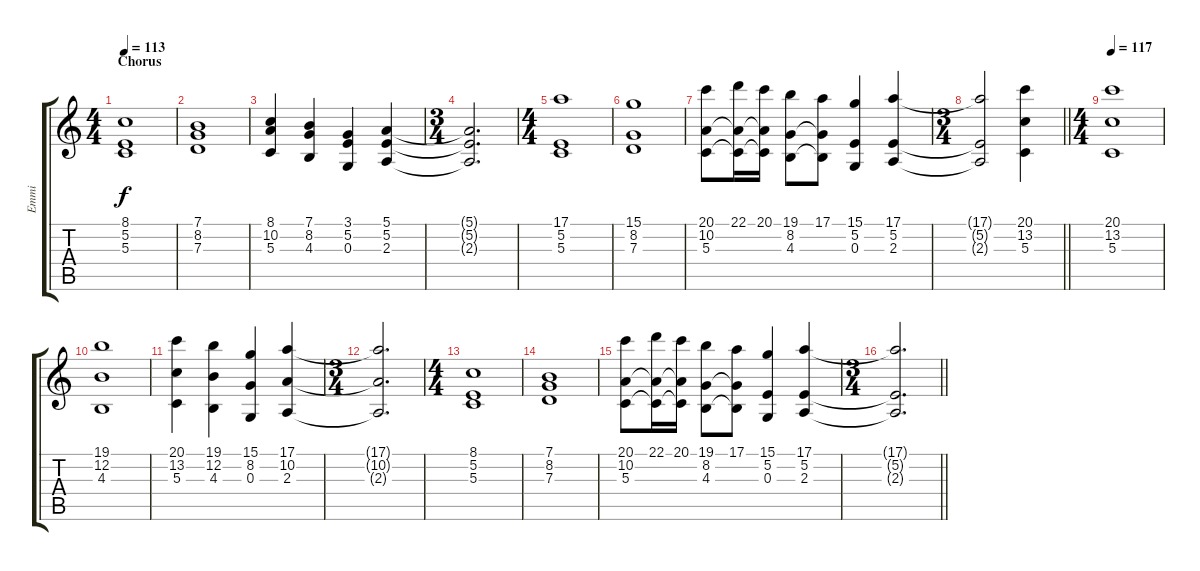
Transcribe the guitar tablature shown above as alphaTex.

\track ("Emmi" "Emmi") {instrument stringensemble1}
\staff {score tabs}
\tuning (E4 B3 G3 D3 A2 E2) {hide}
\ts (4 4)
\section ("" "Chorus")
\tempo 113
\clef g2
\ks c
(8.1 5.2 5.3).1{dy f volume 10 instrument stringensemble1} |
(7.1 8.2 7.3).1 |
(8.1 10.2 5.3).4 (7.1 8.2 4.3).4 (3.1 5.2 0.3).4 (5.1 5.2 2.3).4 |
\ts (3 4)
(5.1{t} 5.2{t} 2.3{t}).2{d} |
\ts (4 4)
(17.1 5.2 5.3).1 |
(15.1 8.2 7.3).1 |
(20.1 10.2 5.3).8 (22.1 10.2{t} 5.3{t}).16 (20.1 10.2{t} 5.3{t}).16 (19.1 8.2 4.3).8 (17.1 8.2{t} 4.3{t}).8 (15.1 5.2 0.3).4 (17.1 5.2 2.3).4 |
\ts (3 4)
\barLineRight lightlight
(17.1{t} 5.2{t} 2.3{t}).2 (20.1 13.2 5.3).4 |
\ts (4 4)
\section ("" "")
\tempo 117
(20.1 13.2 5.3).1 |
(19.1 12.2 4.3).1 |
(20.1 13.2 5.3).4 (19.1 12.2 4.3).4 (15.1 8.2 0.3).4 (17.1 10.2 2.3).4 |
\ts (3 4)
(17.1{t} 10.2{t} 2.3{t}).2{d} |
\ts (4 4)
(8.1 5.2 5.3).1 |
(7.1 8.2 7.3).1 |
(20.1 10.2 5.3).8 (22.1 10.2{t} 5.3{t}).16 (20.1 10.2{t} 5.3{t}).16 (19.1 8.2 4.3).8 (17.1 8.2{t} 4.3{t}).8 (15.1 5.2 0.3).4 (17.1 5.2 2.3).4{volume 0} |
\ts (3 4)
\barLineRight lightlight
(17.1{t} 5.2{t} 2.3{t}).2{d}
